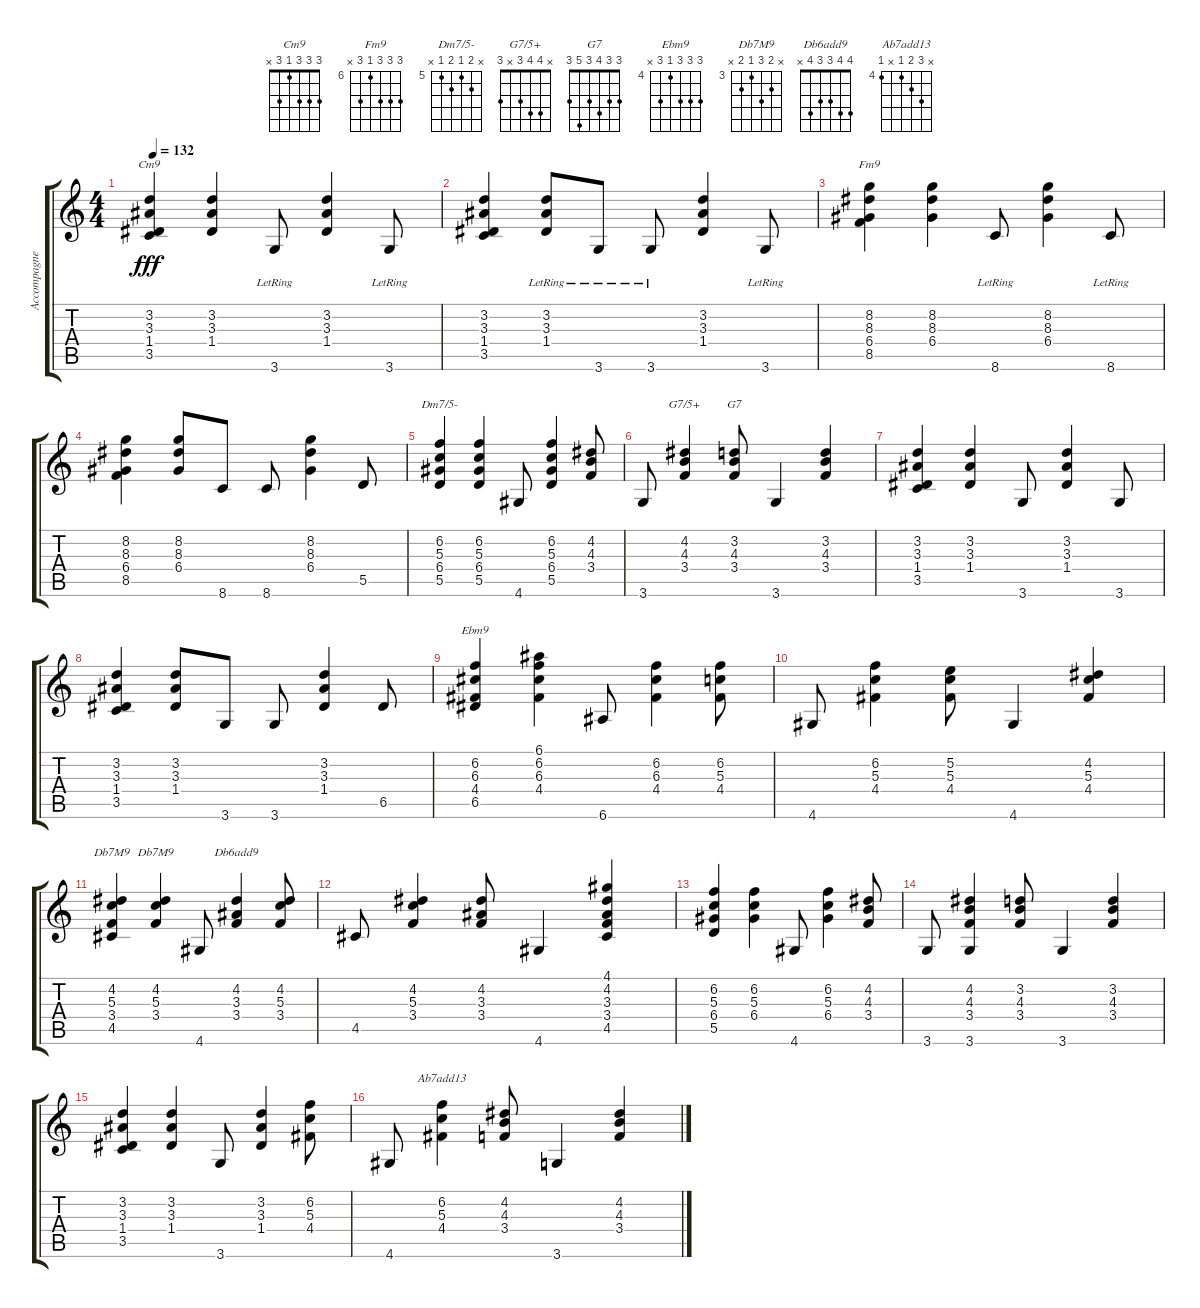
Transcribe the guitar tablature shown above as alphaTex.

\track ("Accompagnement Classique" "Accompagne") {instrument acousticguitarnylon}
\staff {score tabs}
\tuning (E4 B3 G3 D3 A2 E2) {hide}
\chord ("Cm9" 3 3 3 1 3 x)
\chord ("Fm9" 8 8 8 6 8 x) {firstfret 6}
\chord ("Dm7/5-" x 6 5 6 5 x) {firstfret 5}
\chord ("G7/5+" x 4 4 3 x 3)
\chord ("G7" 3 3 4 3 5 3)
\chord ("Ebm9" 6 6 6 4 6 x) {firstfret 4}
\chord ("Db7M9" x 4 5 3 4 x)
\chord ("Db7M9" x 4 5 3 4 x) {firstfret 3}
\chord ("Db6add9" 4 4 3 3 4 x)
\chord ("Ab7add13" x 6 5 4 x 4) {firstfret 4}
\ts (4 4)
\tempo 132
\clef g2
\ks c
(3.2 3.3 1.4 3.5).4{ch "Cm9" dy fff volume 6 instrument acousticguitarnylon} (3.2 3.3 1.4).4 3.6{lr}.8 (3.2 3.3 1.4).4 3.6{lr}.8 |
(3.2 3.3 1.4 3.5).4 (3.2{lr} 3.3{lr} 1.4{lr}).8 3.6{lr}.8 3.6{lr}.8 (3.2 3.3 1.4).4 3.6{lr}.8 |
(8.2 8.3 6.4 8.5).4{ch "Fm9"} (8.2 8.3 6.4).4 8.6{lr}.8 (8.2 8.3 6.4).4 8.6{lr}.8 |
(8.2 8.3 6.4 8.5).4 (8.2 8.3 6.4).8 8.6.8 8.6.8 (8.2 8.3 6.4).4 5.5.8 |
(6.2 5.3 6.4 5.5).4{ch "Dm7/5-"} (6.2 5.3 6.4 5.5).4 4.6.8 (6.2 5.3 6.4 5.5).4 (4.2 4.3 3.4).8 |
3.6.8 (4.2 4.3 3.4).4{ch "G7/5+"} (3.2 4.3 3.4).8{ch "G7"} 3.6.4 (3.2 4.3 3.4).4 |
(3.2 3.3 1.4 3.5).4 (3.2 3.3 1.4).4 3.6.8 (3.2 3.3 1.4).4 3.6.8 |
(3.2 3.3 1.4 3.5).4 (3.2 3.3 1.4).8 3.6.8 3.6.8 (3.2 3.3 1.4).4 6.5.8 |
(6.2 6.3 4.4 6.5).4{ch "Ebm9"} (6.1 6.2 6.3 4.4).4 6.6.8 (6.2 6.3 4.4).4 (6.2 5.3 4.4).8 |
4.6.8 (6.2 5.3 4.4).4 (5.2 5.3 4.4).8 4.6.4 (4.2 5.3 4.4).4 |
(4.2 5.3 3.4 4.5).4{ch "Db7M9"} (4.2 5.3 3.4).4{ch "Db7M9"} 4.6.8 (4.2 3.3 3.4).4{ch "Db6add9"} (4.2 5.3 3.4).8 |
4.5.8 (4.2 5.3 3.4).4 (4.2 3.3 3.4).8 4.6.4 (4.1 4.2 3.3 3.4 4.5).4 |
(6.2 5.3 6.4 5.5).4 (6.2 5.3 6.4).4 4.6.8 (6.2 5.3 6.4).4 (4.2 4.3 3.4).8 |
3.6.8 (4.2 4.3 3.4 3.6).4 (3.2 4.3 3.4).8 3.6.4 (3.2 4.3 3.4).4 |
(3.2 3.3 1.4 3.5).4 (3.2 3.3 1.4).4 3.6.8 (3.2 3.3 1.4).4 (6.2 5.3 4.4).8 |
4.6.8 (6.2 5.3 4.4).4{ch "Ab7add13"} (4.2 4.3 3.4).8 3.6.4 (4.2 4.3 3.4).4
